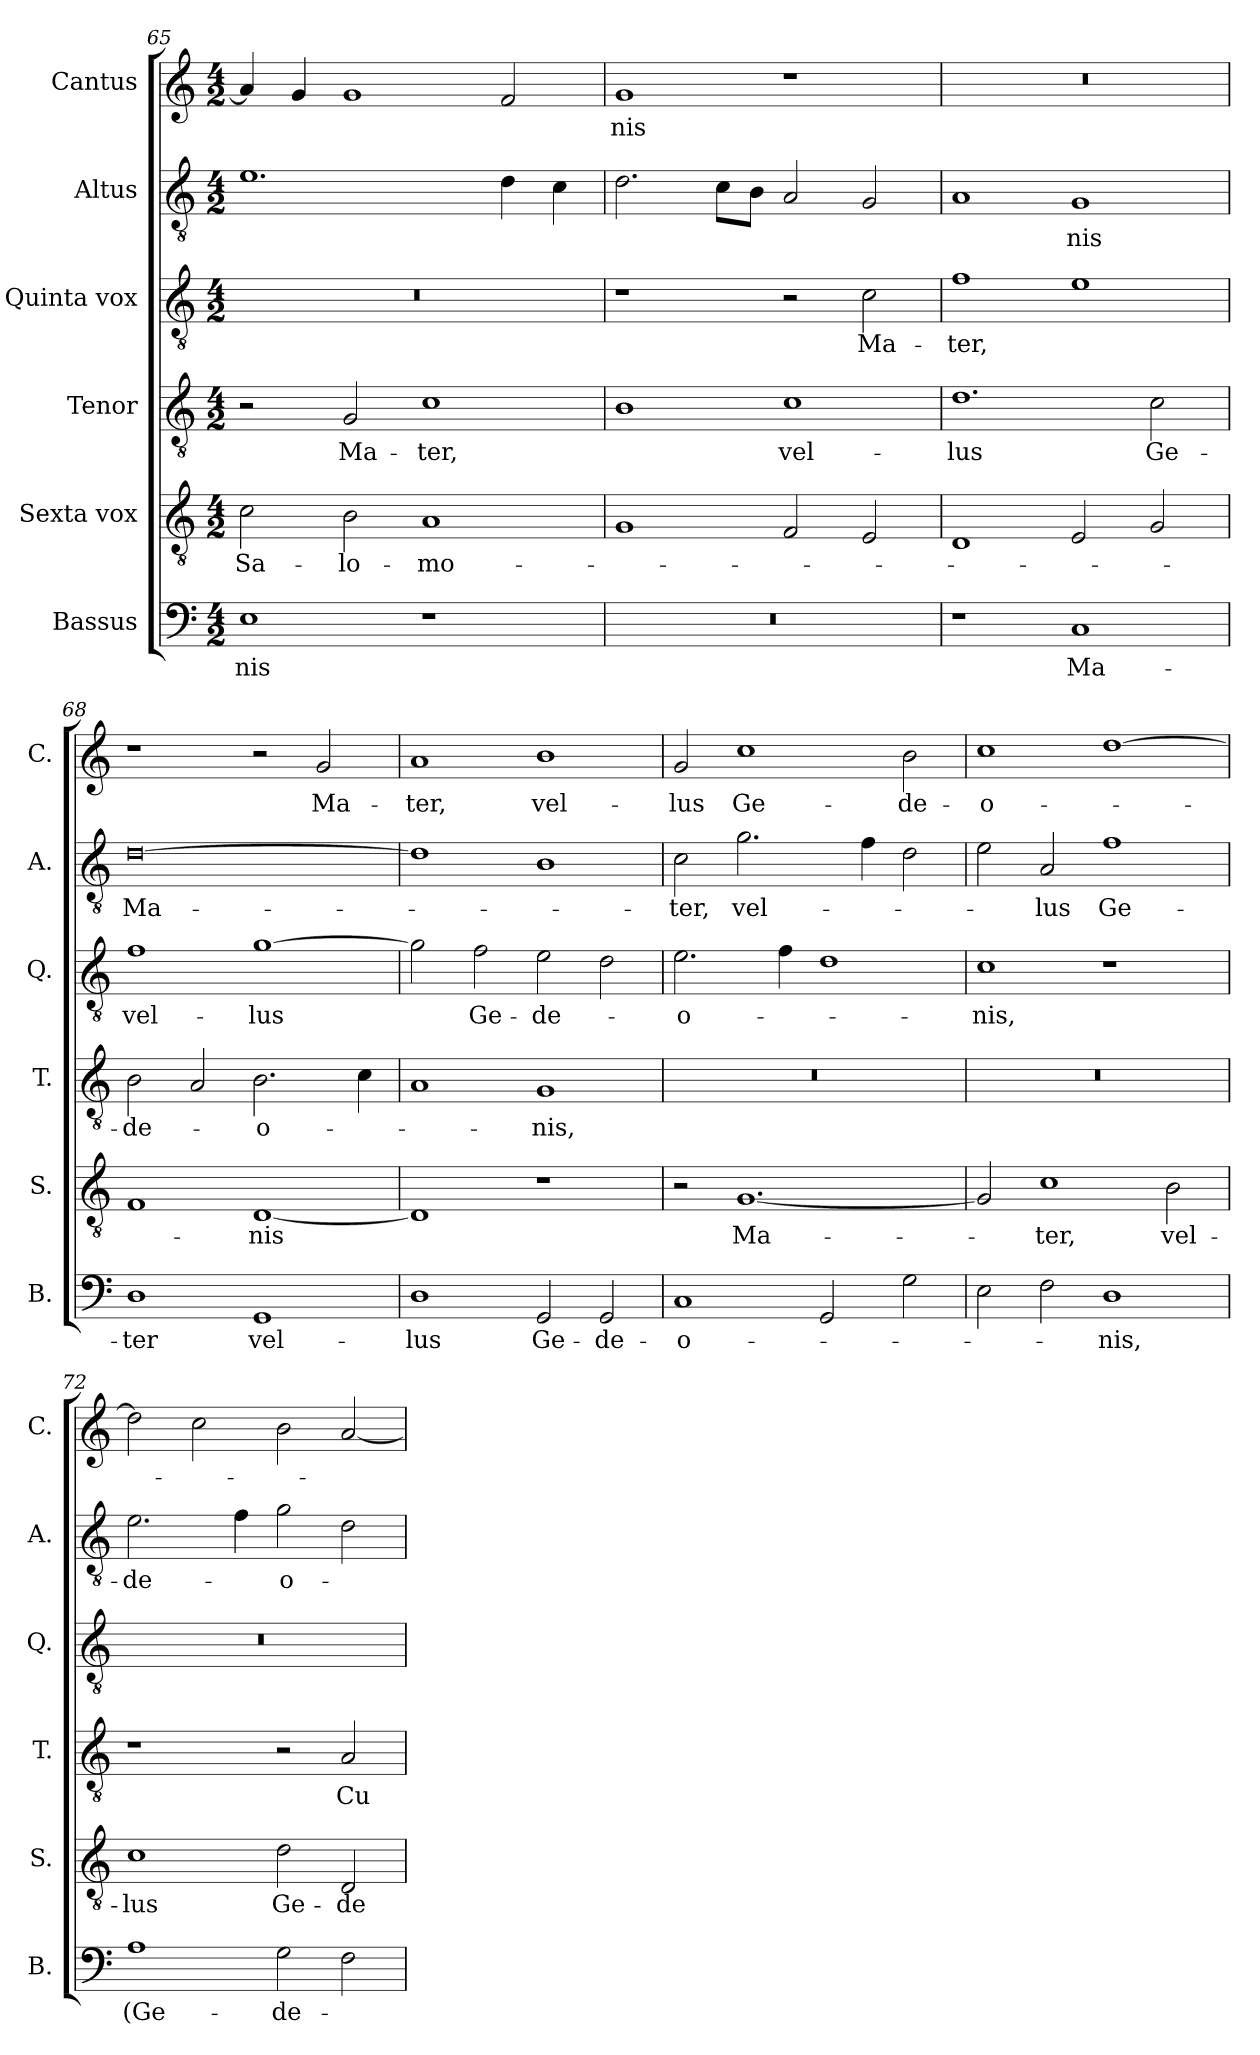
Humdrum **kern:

**kern	**text	**kern	**text	**kern	**text	**kern	**text	**kern	**text	**kern	**text
*part6	*part6	*part5	*part5	*part4	*part4	*part3	*part3	*part2	*part2	*part1	*part1
*staff6	*staff6	*staff5	*staff5	*staff4	*staff4	*staff3	*staff3	*staff2	*staff2	*staff1	*staff1
*I"Bassus	*	*I"Sexta vox	*	*I"Tenor	*	*I"Quinta vox	*	*I"Altus	*	*I"Cantus	*
*I'B.	*	*I'S.	*	*I'T.	*	*I'Q.	*	*I'A.	*	*I'C.	*
*clefF4	*	*clefGv2	*	*clefGv2	*	*clefGv2	*	*clefGv2	*	*clefG2	*
*k[]	*	*k[]	*	*k[]	*	*k[]	*	*k[]	*	*k[]	*
*M4/2	*	*M4/2	*	*M4/2	*	*M4/2	*	*M4/2	*	*M4/2	*
=65	=65	=65	=65	=65	=65	=65	=65	=65	=65	=65	=65
!	!LO:LY:b	!	!LO:LY:b	!	!	!	!	!	!	!	!
1E	-nis	2c\	Sa-	2r	.	0r	.	1.e	.	4a/]	.
.	.	.	.	.	.	.	.	.	.	4g/	.
!	!	!	!LO:LY:b	!	!LO:LY:b	!	!	!	!	!	!
.	.	2B\	-lo-	2G/	Ma-	.	.	.	.	1g	.
!	!	!	!LO:LY:b	!	!LO:LY:b	!	!	!	!	!	!
1r	.	1A	-mo-	1c	-ter,	.	.	.	.	.	.
.	.	.	.	.	.	.	.	4d\	.	2f/	.
.	.	.	.	.	.	.	.	4c\	.	.	.
=66	=66	=66	=66	=66	=66	=66	=66	=66	=66	=66	=66
!	!	!	!	!	!	!	!	!	!	!	!LO:LY:b
0r	.	1G	.	1B	.	1r	.	2.d\	.	1g	-nis
.	.	.	.	.	.	.	.	8c\L	.	.	.
.	.	.	.	.	.	.	.	8B\J	.	.	.
!	!	!	!	!	!LO:LY:b	!	!	!	!	!	!
.	.	2F/	.	1c	-vel-	2r	.	2A/	.	1r	.
!	!	!	!	!	!	!	!LO:LY:b	!	!	!	!
.	.	2E/	.	.	.	2c\	Ma-	2G/	.	.	.
=67	=67	=67	=67	=67	=67	=67	=67	=67	=67	=67	=67
!	!	!	!	!	!LO:LY:b	!	!LO:LY:b	!	!	!	!
1r	.	1D	.	1.d	-lus	1f	-ter,	1A	.	0r	.
!	!LO:LY:b	!	!	!	!	!	!	!	!LO:LY:b	!	!
1C	Ma-	2E/	.	.	.	1e	.	1G	-nis	.	.
!	!	!	!	!	!LO:LY:b	!	!	!	!	!	!
.	.	2G/	.	2c\	Ge-	.	.	.	.	.	.
=68	=68	=68	=68	=68	=68	=68	=68	=68	=68	=68	=68
!	!LO:LY:b	!	!	!	!LO:LY:b	!	!LO:LY:b	!	!LO:LY:b	!	!
1D	-ter	1F	.	2B\	de-	1f	vel-	[0d	Ma-	1r	.
.	.	.	.	2A/	.	.	.	.	.	.	.
!	!LO:LY:b	!	!LO:LY:b	!	!LO:LY:b	!	!LO:LY:b	!	!	!	!
1GG	vel-	[1D	-nis	2.B\	-o-	[1g	-lus	.	.	2r	.
!	!	!	!	!	!	!	!	!	!	!	!LO:LY:b
.	.	.	.	.	.	.	.	.	.	2g/	Ma-
.	.	.	.	4c\	.	.	.	.	.	.	.
=69	=69	=69	=69	=69	=69	=69	=69	=69	=69	=69	=69
!	!LO:LY:b	!	!	!	!	!	!	!	!	!	!LO:LY:b
1D	-lus	1D]	.	1A	.	2g\]	.	1d]	.	1a	-ter,
!	!	!	!	!	!	!	!LO:LY:b	!	!	!	!
.	.	.	.	.	.	2f\	Ge-	.	.	.	.
!	!LO:LY:b	!	!	!	!LO:LY:b	!	!LO:LY:b	!	!	!	!LO:LY:b
2GG/	Ge-	1r	.	1G	-nis,	2e\	-de-	1B	.	1b	vel-
!	!LO:LY:b	!	!	!	!	!	!	!	!	!	!
2GG/	-de-	.	.	.	.	2d\	.	.	.	.	.
=70	=70	=70	=70	=70	=70	=70	=70	=70	=70	=70	=70
!	!LO:LY:b	!	!	!	!	!	!LO:LY:b	!	!LO:LY:b	!	!LO:LY:b
1C	-o-	2r	.	0r	.	2.e\	-o-	2c\	-ter,	2g/	-lus
!	!	!	!LO:LY:b	!	!	!	!	!	!LO:LY:b	!	!LO:LY:b
.	.	[1.G	Ma-	.	.	.	.	2.g\	vel-	1cc	Ge-
.	.	.	.	.	.	4f\	.	.	.	.	.
2GG/	.	.	.	.	.	1d	.	.	.	.	.
.	.	.	.	.	.	.	.	4f\	.	.	.
!	!	!	!	!	!	!	!	!	!	!	!LO:LY:b
2G\	.	.	.	.	.	.	.	2d\	.	2b\	-de-
!!LO:LB:g=z
=71	=71	=71	=71	=71	=71	=71	=71	=71	=71	=71	=71
!	!	!	!	!	!	!	!LO:LY:b	!	!	!	!LO:LY:b
2E\	.	2G/]	.	0r	.	1c	-nis,	2e\	.	1cc	-o-
!	!	!	!LO:LY:b	!	!	!	!	!	!LO:LY:b	!	!
2F\	.	1c	-ter,	.	.	.	.	2A/	-lus	.	.
!	!LO:LY:b	!	!	!	!	!	!	!	!LO:LY:b	!	!
1D	-nis,	.	.	.	.	1r	.	1f	Ge-	[1dd	.
!	!	!	!LO:LY:b	!	!	!	!	!	!	!	!
.	.	2B\	vel-	.	.	.	.	.	.	.	.
=72	=72	=72	=72	=72	=72	=72	=72	=72	=72	=72	=72
!	!LO:LY:b	!	!LO:LY:b	!	!	!	!	!	!LO:LY:b	!	!
1A	(Ge-	1c	-lus	1r	.	0r	.	2.e\	-de-	2dd\]	.
.	.	.	.	.	.	.	.	.	.	2cc\	.
.	.	.	.	.	.	.	.	4f\	.	.	.
!	!LO:LY:b	!	!LO:LY:b	!	!	!	!	!	!LO:LY:b	!	!
2G\	-de-	2d\	Ge-	2r	.	.	.	2g\	-o-	2b\	.
!	!	!	!LO:LY:b	!	!LO:LY:b	!	!	!	!	!	!
2F\	.	2D/	-de-	2A/	Cu-	.	.	2d\	.	[2a/	.
=	=	=	=	=	=	=	=	=	=	=	=
*-	*-	*-	*-	*-	*-	*-	*-	*-	*-	*-	*-
